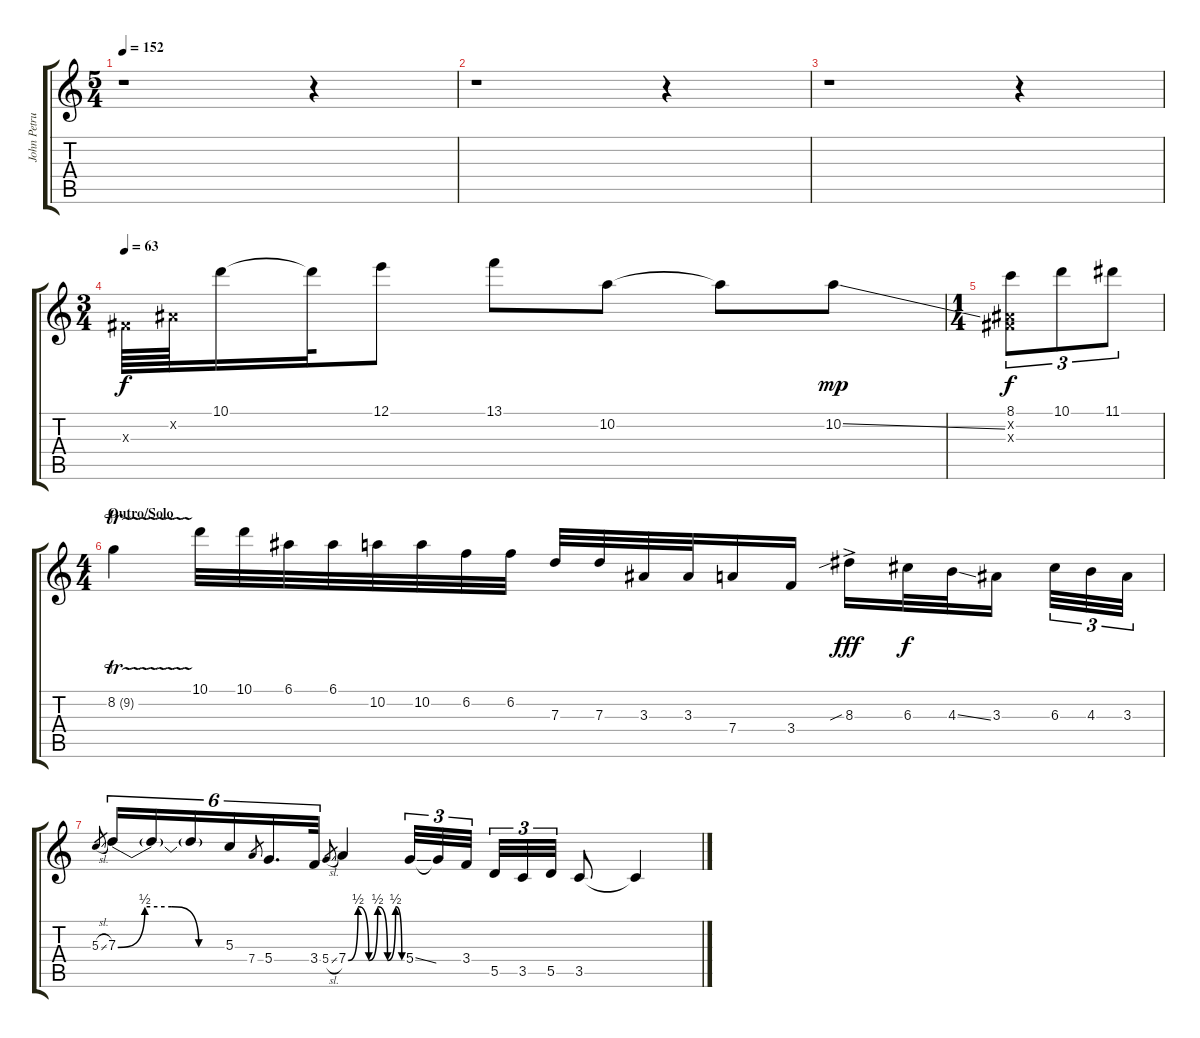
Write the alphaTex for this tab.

\track ("John Petrucci (Guitar 2)" "John Petru") {instrument distortionguitar}
\staff {score tabs}
\tuning (E4 B3 G3 D3 A2 E2) {hide}
\ts (5 4)
\tempo 152
\clef g2
\ks c
r.1{dy f} r.4 |
r.1 r.4 |
r.1 r.4 |
\ts (3 4)
\tempo 63
-1.3{x}.64 -1.2{x}.64 10.1.16 10.1{t}.32 12.1.8 13.1.8 10.2.8 10.2{t}.8 10.2{ss}.8{dy mp} |
\ts (1 4)
(8.1 -1.2{x} -1.3{x}).8{tu (3 2) dy f} 10.1.8{tu (3 2)} 11.1.8{tu (3 2)} |
\ts (4 4)
\section ("" "Outro/Solo")
8.2{tr (9 64)}.4 10.1.32 10.1.32 6.1.32 6.1.32 10.2.32 10.2.32 6.2.32 6.2.32 7.3.32 7.3.32 3.3.32 3.3.32 7.4.16 3.4.16 8.3{sib ac}.16{dy fff} 6.3.32{dy f} 4.3{ss}.32 3.3.16 6.3.32{tu (3 2)} 4.3.32{tu (3 2)} 3.3.32{tu (3 2)} |
5.3{sl}.8{gr} 7.3{be (custom 0 0 15 2 30 2 45 0 60 0)}.16{tu (6 4)} 7.3{t}.16{tu (6 4)} 7.3{t}.16{tu (6 4)} 5.3.16{tu (6 4)} 7.4.8{gr} 5.4.16{d tu (6 4)} 3.4.32{tu (6 4)} 5.4{sl}.8{gr} 7.4{be (custom 0 0 11 2 23 0 33 2 44 0 53 2 60 0)}.4 5.4{ss}.32{tu (3 2)} 5.4{t}.32{tu (3 2)} 3.4.32{tu (3 2)} 5.5.32{tu (3 2)} 3.5.32{tu (3 2)} 5.5.32{tu (3 2)} 3.5.8 3.5{t}.4
